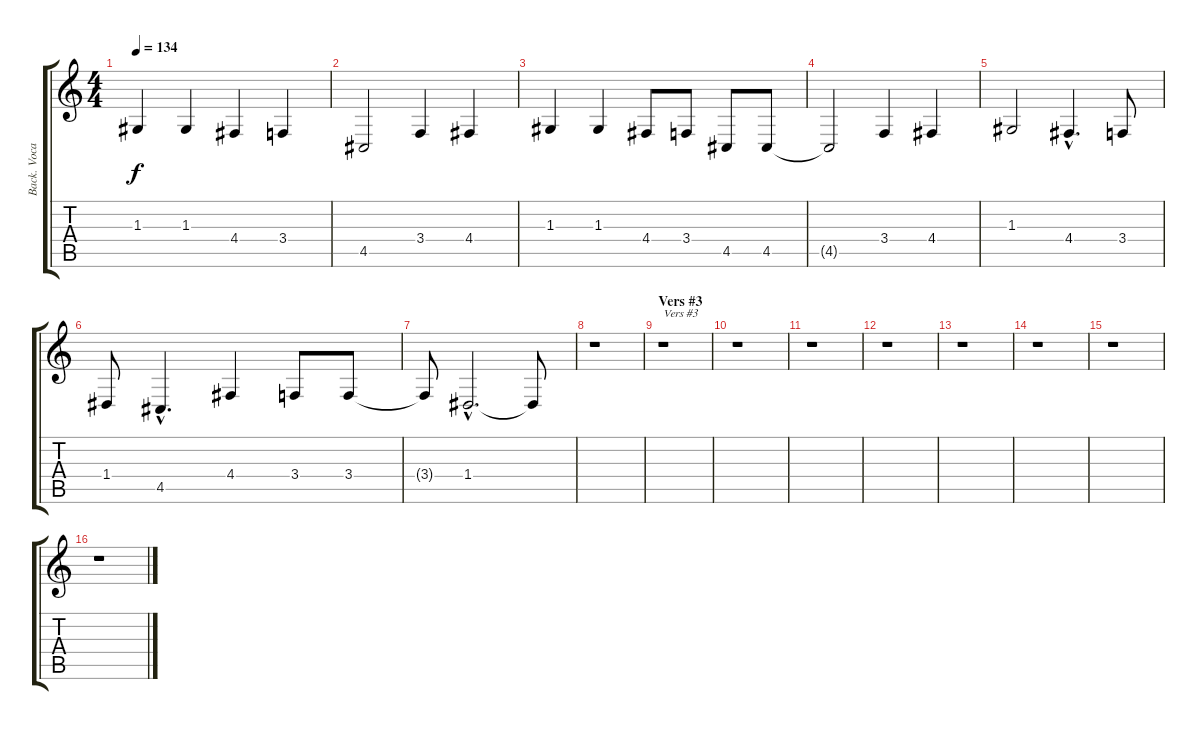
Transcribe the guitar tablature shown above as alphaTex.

\track ("Back. Vocals" "Back. Voca") {instrument stringensemble1}
\staff {score tabs}
\tuning (E4 B3 G3 D3 A2 E2) {hide}
\ts (4 4)
\tempo 134
\clef g2
\ks c
1.3.4{dy f} 1.3.4 4.4.4 3.4.4 |
4.5.2 3.4.4 4.4.4 |
1.3.4 1.3.4 4.4.8 3.4.8 4.5.8 4.5.8 |
4.5{t}.2 3.4.4 4.4.4 |
1.3.2 4.4{hac}.4{d} 3.4.8 |
1.4.8 4.5{hac}.4{d} 4.4.4 3.4.8 3.4.8 |
3.4{t}.8 1.4{hac}.2{d} 1.4{t}.8 |
r.1 |
\section ("" "Vers #3")
r.1{txt "Vers #3"} |
r.1 |
r.1 |
r.1 |
r.1 |
r.1 |
r.1 |
r.1
